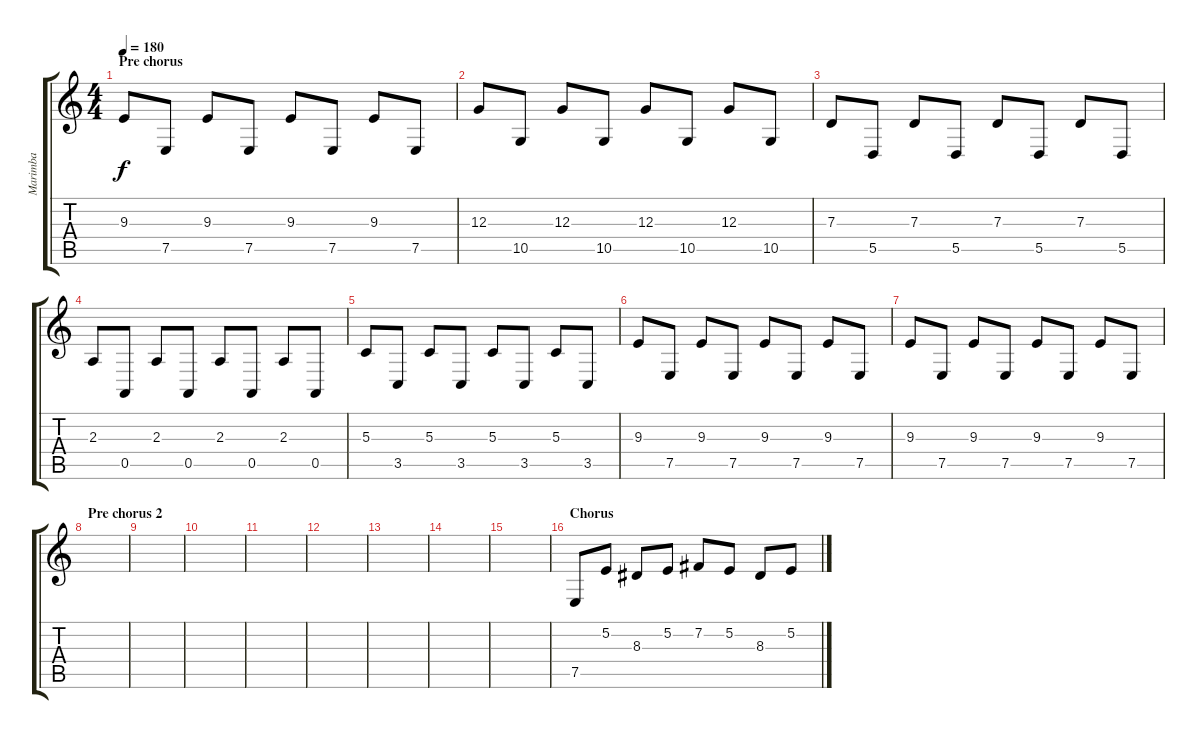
\track ("Marimba" "Marimba") {instrument marimba}
\staff {score tabs}
\tuning (E4 B3 G3 D3 A2 E2) {hide}
\ts (4 4)
\section ("" "Pre chorus")
\tempo 180
\clef g2
\ks c
9.3.8{dy f} 7.5.8 9.3.8 7.5.8 9.3.8 7.5.8 9.3.8 7.5.8 |
12.3.8 10.5.8 12.3.8 10.5.8 12.3.8 10.5.8 12.3.8 10.5.8 |
7.3.8 5.5.8 7.3.8 5.5.8 7.3.8 5.5.8 7.3.8 5.5.8 |
2.3.8 0.5.8 2.3.8 0.5.8 2.3.8 0.5.8 2.3.8 0.5.8 |
5.3.8 3.5.8 5.3.8 3.5.8 5.3.8 3.5.8 5.3.8 3.5.8 |
9.3.8 7.5.8 9.3.8 7.5.8 9.3.8 7.5.8 9.3.8 7.5.8 |
9.3.8 7.5.8 9.3.8 7.5.8 9.3.8 7.5.8 9.3.8 7.5.8 |
\section ("" "Pre chorus 2")
|
|
|
|
|
|
|
|
\section ("" "Chorus")
7.5.8 5.2.8 8.3.8 5.2.8 7.2.8 5.2.8 8.3.8 5.2.8
